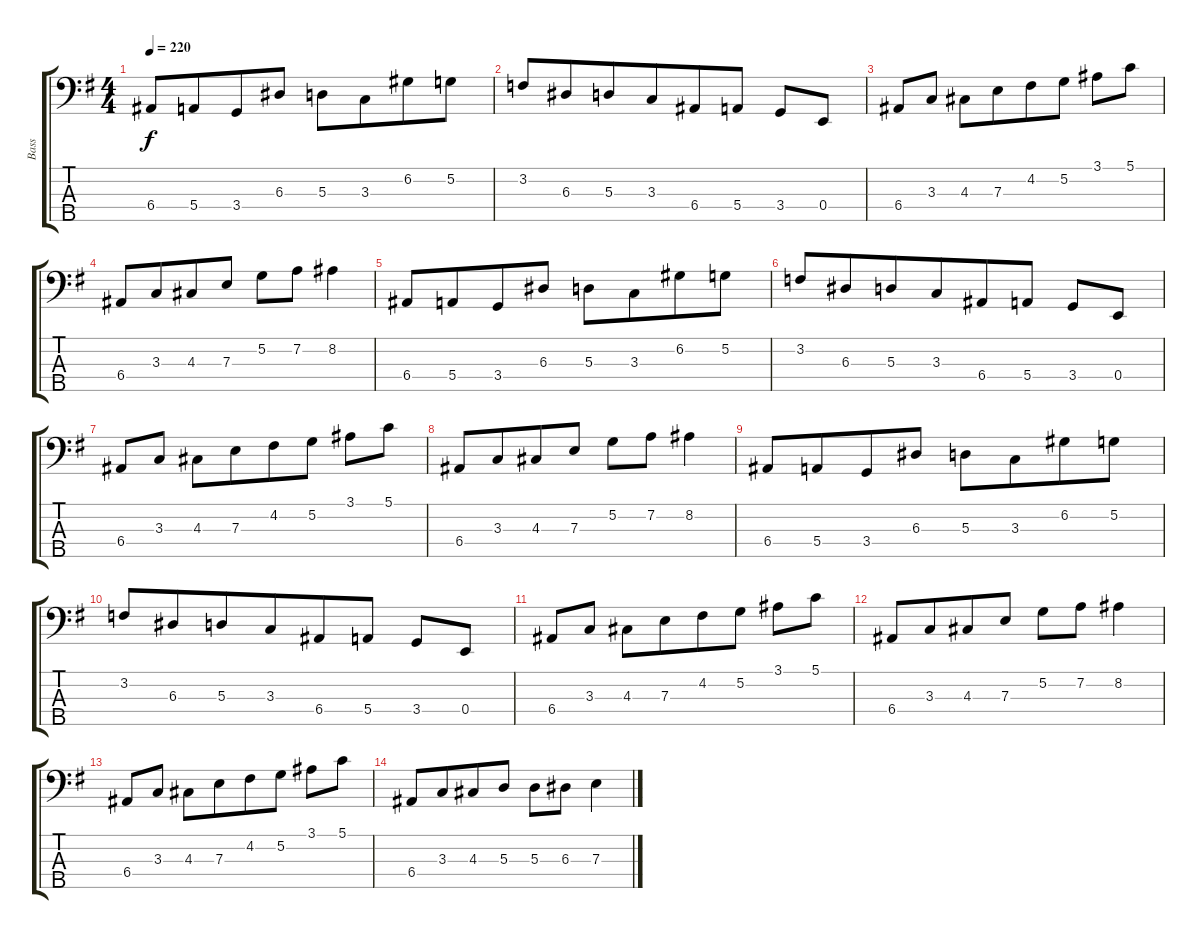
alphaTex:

\track ("Bass" "Bass") {instrument electricbasspick}
\staff {score tabs}
\tuning (G2 D2 A1 E1 B0) {hide}
\ts (4 4)
\tempo 220
\clef f4
\ks eminor
6.4.8{dy f beam merge} 5.4.8{beam merge} 3.4.8 6.3.8 5.3.8{beam merge} 3.3.8{beam merge} 6.2.8{beam merge} 5.2.8 |
3.2.8{beam merge} 6.3.8{beam merge} 5.3.8{beam merge} 3.3.8{beam merge} 6.4.8{beam merge} 5.4.8 3.4.8{beam merge} 0.4.8 |
6.4.8{beam merge} 3.3.8 4.3.8 7.3.8{beam merge} 4.2.8{beam merge} 5.2.8 3.1.8{beam merge} 5.1.8 |
6.4.8{beam merge} 3.3.8{beam merge} 4.3.8{beam merge} 7.3.8 5.2.8 7.2.8{beam merge} 8.2.4 |
6.4.8{beam merge} 5.4.8{beam merge} 3.4.8 6.3.8 5.3.8{beam merge} 3.3.8{beam merge} 6.2.8{beam merge} 5.2.8 |
3.2.8{beam merge} 6.3.8{beam merge} 5.3.8{beam merge} 3.3.8{beam merge} 6.4.8{beam merge} 5.4.8 3.4.8{beam merge} 0.4.8 |
6.4.8{beam merge} 3.3.8 4.3.8 7.3.8{beam merge} 4.2.8{beam merge} 5.2.8 3.1.8{beam merge} 5.1.8 |
6.4.8{beam merge} 3.3.8{beam merge} 4.3.8{beam merge} 7.3.8 5.2.8 7.2.8{beam merge} 8.2.4 |
6.4.8{beam merge} 5.4.8{beam merge} 3.4.8 6.3.8 5.3.8{beam merge} 3.3.8{beam merge} 6.2.8{beam merge} 5.2.8 |
3.2.8{beam merge} 6.3.8{beam merge} 5.3.8{beam merge} 3.3.8{beam merge} 6.4.8{beam merge} 5.4.8 3.4.8{beam merge} 0.4.8 |
6.4.8{beam merge} 3.3.8 4.3.8 7.3.8{beam merge} 4.2.8{beam merge} 5.2.8 3.1.8{beam merge} 5.1.8 |
6.4.8{beam merge} 3.3.8{beam merge} 4.3.8{beam merge} 7.3.8 5.2.8 7.2.8{beam merge} 8.2.4 |
6.4.8{beam merge} 3.3.8 4.3.8 7.3.8{beam merge} 4.2.8{beam merge} 5.2.8 3.1.8{beam merge} 5.1.8 |
6.4.8{beam merge} 3.3.8{beam merge} 4.3.8{beam merge} 5.3.8 5.3.8 6.3.8{beam merge} 7.3.4
